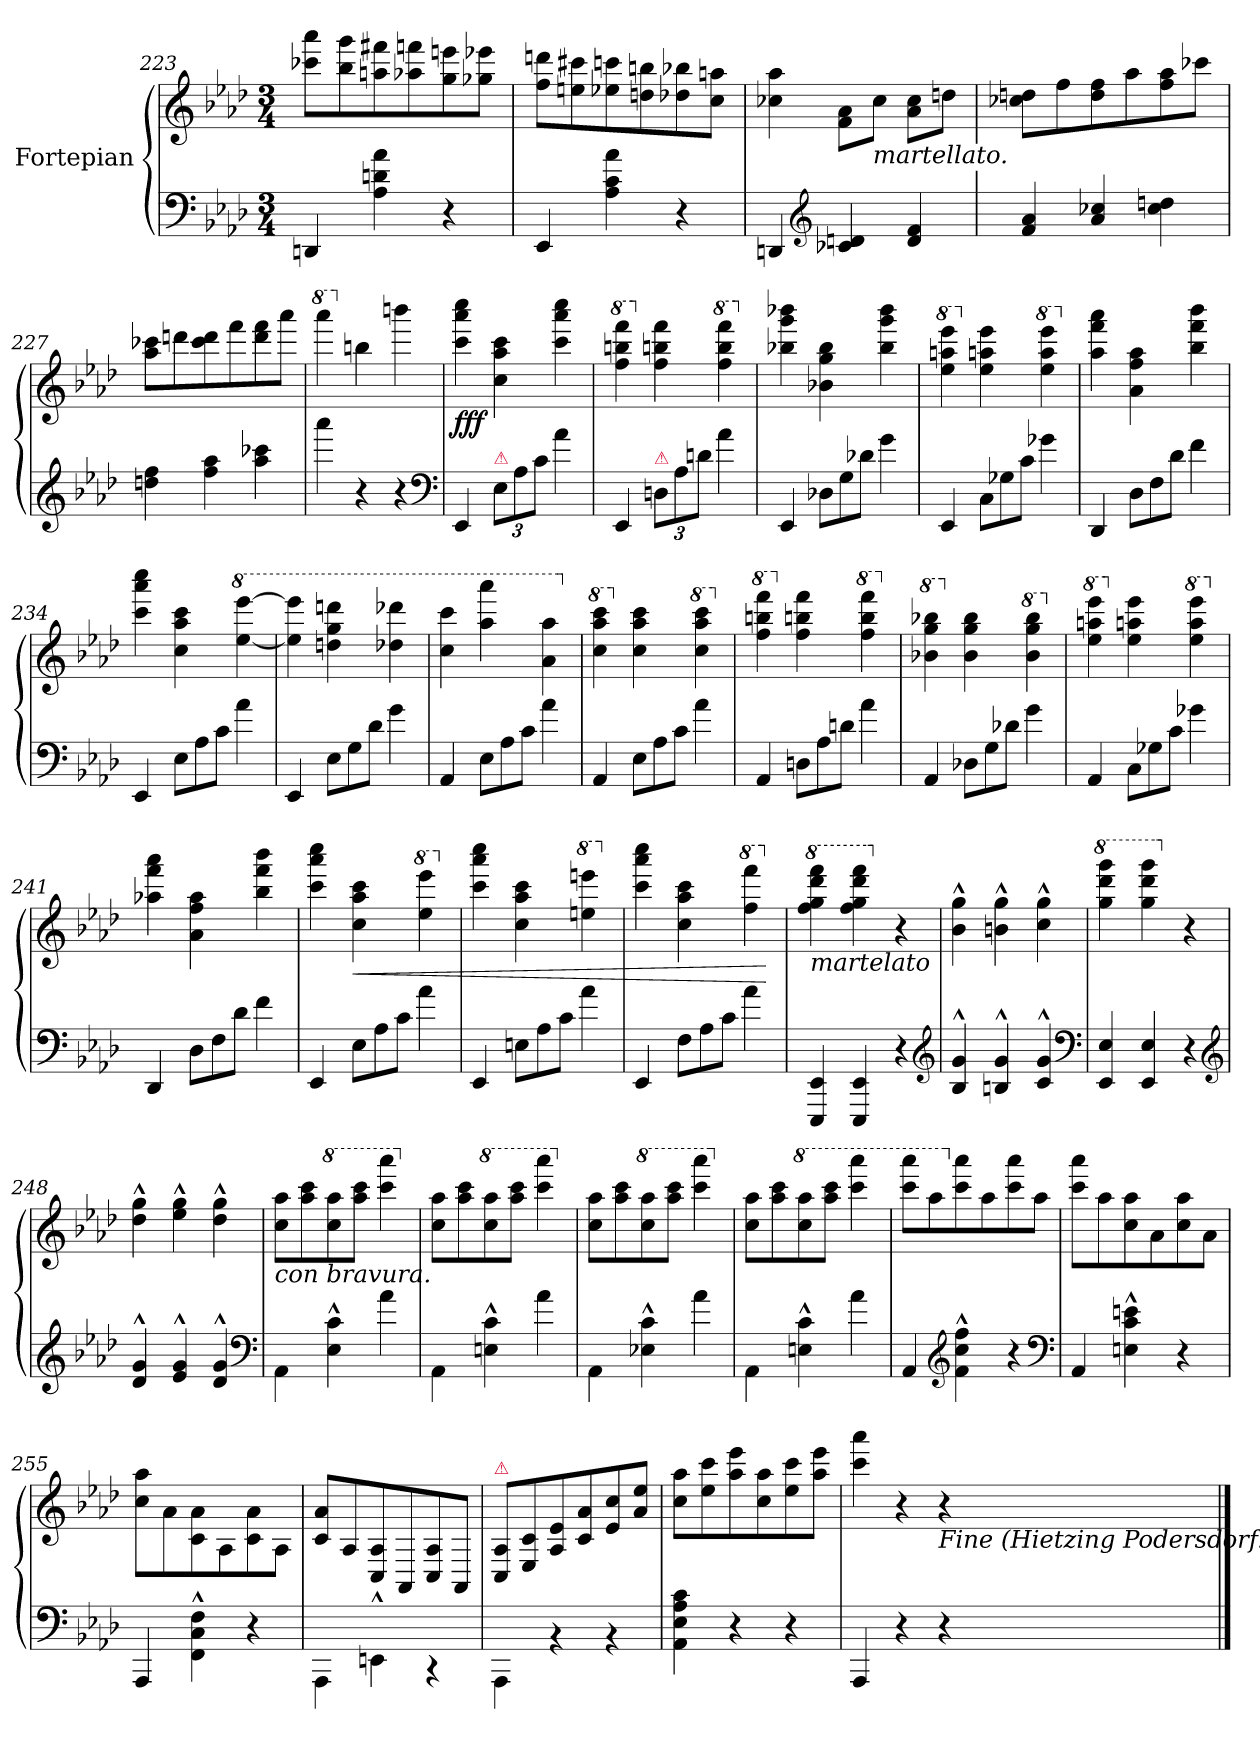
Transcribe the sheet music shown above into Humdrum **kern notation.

**kern	**kern	**dynam
*part2	*part1	*part1
*staff2	*staff1	*staff1
*	*I"Fortepian	*
*clefF4	*clefG2	*
*k[b-e-a-d-]	*k[b-e-a-d-]	*
*M3/4	*M3/4	*
=223	=223	=223
4DDn/	8ccc-X\ 8aaa-\L	.
.	8bb-\ 8ggg\	.
4A-\ 4dn\ 4a-\	8aan\ 8fff#X\	.
.	8aa-X\ 8fffn\	.
4r	8gg\ 8eeen\	.
.	8gg-X\ 8eee-X\J	.
=224	=224	=224
4EE-/	8ff\ 8dddn\L	.
.	8een\ 8ccc#X\	.
4A-\ 4c\ 4a-\	8ee-X\ 8cccn\	.
.	8ddn\ 8bbn\	.
4r	8dd-X\ 8bb-X\	.
.	8cc\ 8aan\J	.
=225	=225	=225
4DDn/	4cc-X\ 4aa-\	.
*clefG2	*	*
4c-X/ 4dn/	8f\ 8a-\L	.
!	!LO:TX:b:i:t=martellato.	!
.	8cc-\J	.
4d/ 4f/	8a-\ 8cc-\L	.
.	8ddn\J	.
=226	=226	=226
4f/ 4a-/	8cc-X\ 8ddn\L	.
.	8ff\	.
4a-/ 4cc-X/	8dd\ 8ff\	.
.	8aa-\	.
4cc-\ 4ddn\	8ff\ 8aa-\	.
.	8ccc-X\J	.
=227	=227	=227
4ddn\ 4ff\	8aa-\ 8ccc-X\L	.
.	8dddn\	.
4ff\ 4aa-\	8ccc-\ 8ddd\	.
.	8fff\	.
4aa-\ 4ccc-X\	8ddd\ 8fff\	.
.	8aaa-\J	.
=228	=228	=228
*	*8va	*
4aaa-\	4aaaa-\	.
*	*X8va	*
4r	4bbn\	.
4r	4bbbn\	.
*clefF4	*	*
=229	=229	=229
4EE-/	4ccc\ 4aaa-\ 4cccc\	fff.
!LO:TX:a:color=crimson:t=⚠	!	!
12E-\L	4cc\ 4aa-\ 4ccc\	.
12A-\	.	.
12c\J	.	.
4a-\	4ccc\ 4aaa-\ 4cccc\	.
=230	=230	=230
*	*8va	*
4EE-/	4fff\ 4bbbn\ 4ffff\	.
*	*X8va	*
!LO:TX:a:color=crimson:t=⚠	!	!
12Dn\L	4ff\ 4bbn\ 4fff\	.
12A-\	.	.
12dn\J	.	.
*	*8va	*
4a-\	4fff\ 4bbb\ 4ffff\	.
=231	=231	=231
*	*X8va	*
4EE-/	4bb-X\ 4ggg\ 4bbb-X\	.
*Xtuplet	*	*
12D-X\L	4b-X\ 4gg\ 4bb-\	.
12G\	.	.
12d-X\J	.	.
4g\	4bb-\ 4ggg\ 4bbb-\	.
=232	=232	=232
*	*8va	*
4EE-/	4eee-\ 4aaan\ 4eeee-\	.
*	*X8va	*
12C\L	4ee-\ 4aan\ 4eee-\	.
12G-X\	.	.
12c\J	.	.
*	*8va	*
4g-X\	4eee-\ 4aaa\ 4eeee-\	.
=233	=233	=233
*	*X8va	*
4DD-/	4aa-\ 4fff\ 4aaa-\	.
12D-\L	4a-\ 4ff\ 4aa-\	.
12F\	.	.
12d-\J	.	.
4f\	4bb-\ 4fff\ 4bbb-\	.
=234	=234	=234
4EE-/	4ccc\ 4aaa-\ 4cccc\	.
12E-\L	4cc\ 4aa-\ 4ccc\	.
12A-\	.	.
12c\J	.	.
*	*8va	*
4a-\	[4eee-\ [4eeee-\	.
=235	=235	=235
4EE-/	4eee-]\ 4eeee-]\	.
12E-\L	4dddn\ 4ggg\ 4ddddn\	.
12G\	.	.
12d-\J	.	.
4g\	4ddd-X\ 4dddd-X\	.
=236	=236	=236
4AA-/	4ccc\ 4cccc\	.
12E-\L	4aaa-\ 4aaaa-\	.
12A-\	.	.
12c\J	.	.
4a-\	4aa-\ 4aaa-\	.
=237	=237	=237
*	*X8va	*
*	*8va	*
4AA-/	4ccc\ 4aaa-\ 4cccc\	.
*	*X8va	*
12E-\L	4cc\ 4aa-\ 4ccc\	.
12A-\	.	.
12c\J	.	.
*	*8va	*
4a-\	4ccc\ 4aaa-\ 4cccc\	.
=238	=238	=238
*	*X8va	*
*	*8va	*
4AA-/	4fff\ 4bbbn\ 4ffff\	.
*	*X8va	*
12Dn\L	4ff\ 4bbn\ 4fff\	.
12A-\	.	.
12dn\J	.	.
*	*8va	*
4a-\	4fff\ 4bbb\ 4ffff\	.
=239	=239	=239
*	*X8va	*
*	*8va	*
4AA-/	4bb-X\ 4ggg\ 4bbb-X\	.
*	*X8va	*
12D-X\L	4b-\ 4gg\ 4bb-\	.
12G\	.	.
12d-X\J	.	.
*	*8va	*
4g\	4bb-\ 4ggg\ 4bbb-\	.
=240	=240	=240
*	*X8va	*
*	*8va	*
4AA-/	4eee-\ 4aaan\ 4eeee-\	.
*	*X8va	*
12C\L	4ee-\ 4aan\ 4eee-\	.
12G-X\	.	.
12c\J	.	.
*	*8va	*
4g-X\	4eee-\ 4aaa\ 4eeee-\	.
=241	=241	=241
*	*X8va	*
4DD-/	4aa-X\ 4fff\ 4aaa-\	.
12D-\L	4a-\ 4ff\ 4aa-\	.
12F\	.	.
12d-\J	.	.
4f\	4bb-\ 4fff\ 4bbb-\	.
=242	=242	=242
4EE-/	4ccc\ 4aaa-\ 4cccc\	.
!	!	!LO:HP:b
12E-\L	4cc\ 4aa-\ 4ccc\	<
12A-\	.	.
12c\J	.	.
*	*8va	*
4a-\	4eee-\ 4eeee-\	.
=243	=243	=243
*	*X8va	*
4EE-/	4ccc\ 4aaa-\ 4cccc\	.
12En\L	4cc\ 4aa-\ 4ccc\	.
12A-\	.	.
12c\J	.	.
*	*8va	*
4a-\	4eeen\ 4eeeen\	.
=244	=244	=244
*	*X8va	*
4EE-/	4ccc\ 4aaa-\ 4cccc\	.
12F\L	4cc\ 4aa-\ 4ccc\	.
12A-\	.	.
12c\J	.	.
*	*8va	*
4a-\	4fff\ 4ffff\	.
.	.	[
=245	=245	=245
*	*X8va	*
*	*8va	*
!	!LO:TX:b:i:t=martelato	!
4EEE-/ 4EE-/	4fff\ 4ggg\ 4dddd-\ 4ffff\	.
4EEE-/ 4EE-/	4fff\ 4ggg\ 4dddd-\ 4ffff\	.
*	*X8va	*
4r	4r	.
*clefG2	*	*
=246	=246	=246
4B-^^/ 4g^^/	4b-^^\ 4gg^^\	.
4Bn^^/ 4g^^/	4bn^^\ 4gg^^\	.
4c^^/ 4g^^/	4cc^^\ 4gg^^\	.
*clefF4	*	*
=247	=247	=247
*	*8va	*
4EE-/ 4E-/	4ggg\ 4dddd-\ 4gggg\	.
4EE-/ 4E-/	4ggg\ 4dddd-\ 4gggg\	.
*	*X8va	*
4r	4r	.
*clefG2	*	*
=248	=248	=248
4d-^^/ 4g^^/	4dd-^^\ 4gg^^\	.
4e-^^/ 4g^^/	4ee-^^\ 4gg^^\	.
4d-^^/ 4g^^/	4dd-^^\ 4gg^^\	.
*clefF4	*	*
=249	=249	=249
!	!LO:TX:b:i:t=con bravura.	!
4AA-\	8cc\ 8aa-\L	.
.	8aa-\ 8ccc\	.
*	*8va	*
4E-^^\ 4c^^\	8ccc\ 8aaa-\	.
.	8aaa-\ 8cccc\J	.
4a-\	4cccc\ 4aaaa-\	.
=250	=250	=250
*	*X8va	*
4AA-\	8cc\ 8aa-\L	.
.	8aa-\ 8ccc\	.
*	*8va	*
4En^^\ 4c^^\	8ccc\ 8aaa-\	.
.	8aaa-\ 8cccc\J	.
4a-\	4cccc\ 4aaaa-\	.
=251	=251	=251
*	*X8va	*
4AA-\	8cc\ 8aa-\L	.
.	8aa-\ 8ccc\	.
*	*8va	*
4E-X^^\ 4c^^\	8ccc\ 8aaa-\	.
.	8aaa-\ 8cccc\J	.
4a-\	4cccc\ 4aaaa-\	.
=252	=252	=252
*	*X8va	*
4AA-\	8cc\ 8aa-\L	.
.	8aa-\ 8ccc\	.
*	*8va	*
4En^^\ 4c^^\	8ccc\ 8aaa-\	.
.	8aaa-\ 8cccc\J	.
4a-\	4cccc\ 4aaaa-\	.
=253	=253	=253
4AA-/	8cccc\ 8aaaa-\L	.
.	8aaa-\	.
*clefG2	*	*
*	*X8va	*
4f^^\ 4cc^^\ 4ff^^\	8ccc\ 8aaa-\	.
.	8aa-\	.
4r	8ccc\ 8aaa-\	.
.	8aa-\J	.
*clefF4	*	*
=254	=254	=254
4AA-/	8ccc\ 8aaa-\L	.
.	8aa-\	.
4En^^\ 4c^^\ 4en^^\	8cc\ 8aa-\	.
.	8a-\	.
4r	8cc\ 8aa-\	.
.	8a-\J	.
=255	=255	=255
4AAA-/	8cc\ 8aa-\L	.
.	8a-\	.
4FF^^\ 4C^^\ 4F^^\	8c\ 8a-\	.
.	8A-\	.
4r	8c\ 8a-\	.
.	8A-\J	.
=256	=256	=256
4AAA-\	8c/ 8a-/L	.
.	8A-/	.
4EEn^^>\	8C/ 8A-/	.
.	8AA-/	.
4rCC	8C/ 8A-/	.
.	8AA-/J	.
=257	=257	=257
!	!LO:TX:a:color=crimson:t=⚠	!
4AAA-\	8C/ 8A-/L	.
.	8E-/ 8c/	.
4rBB	8A-/ 8e-/	.
.	8c\ 8a-\	.
4rBB	8e-\ 8cc\	.
.	8a-\ 8ee-\J	.
=258	=258	=258
4AA-\ 4E-\ 4A-\ 4c\	8cc\ 8aa-\L	.
.	8ee-\ 8ccc\	.
4r	8aa-\ 8eee-\	.
.	8cc\ 8aa-\	.
4r	8ee-\ 8ccc\	.
.	8aa-\ 8eee-\J	.
=259	=259	=259
4AAA-/	4ccc\ 4aaa-\	.
4r	4r	.
!	!LO:TX:b:i:t=Fine (Hietzing Podersdorf.)	!
4r	4r	.
==	==	==
*-	*-	*-
